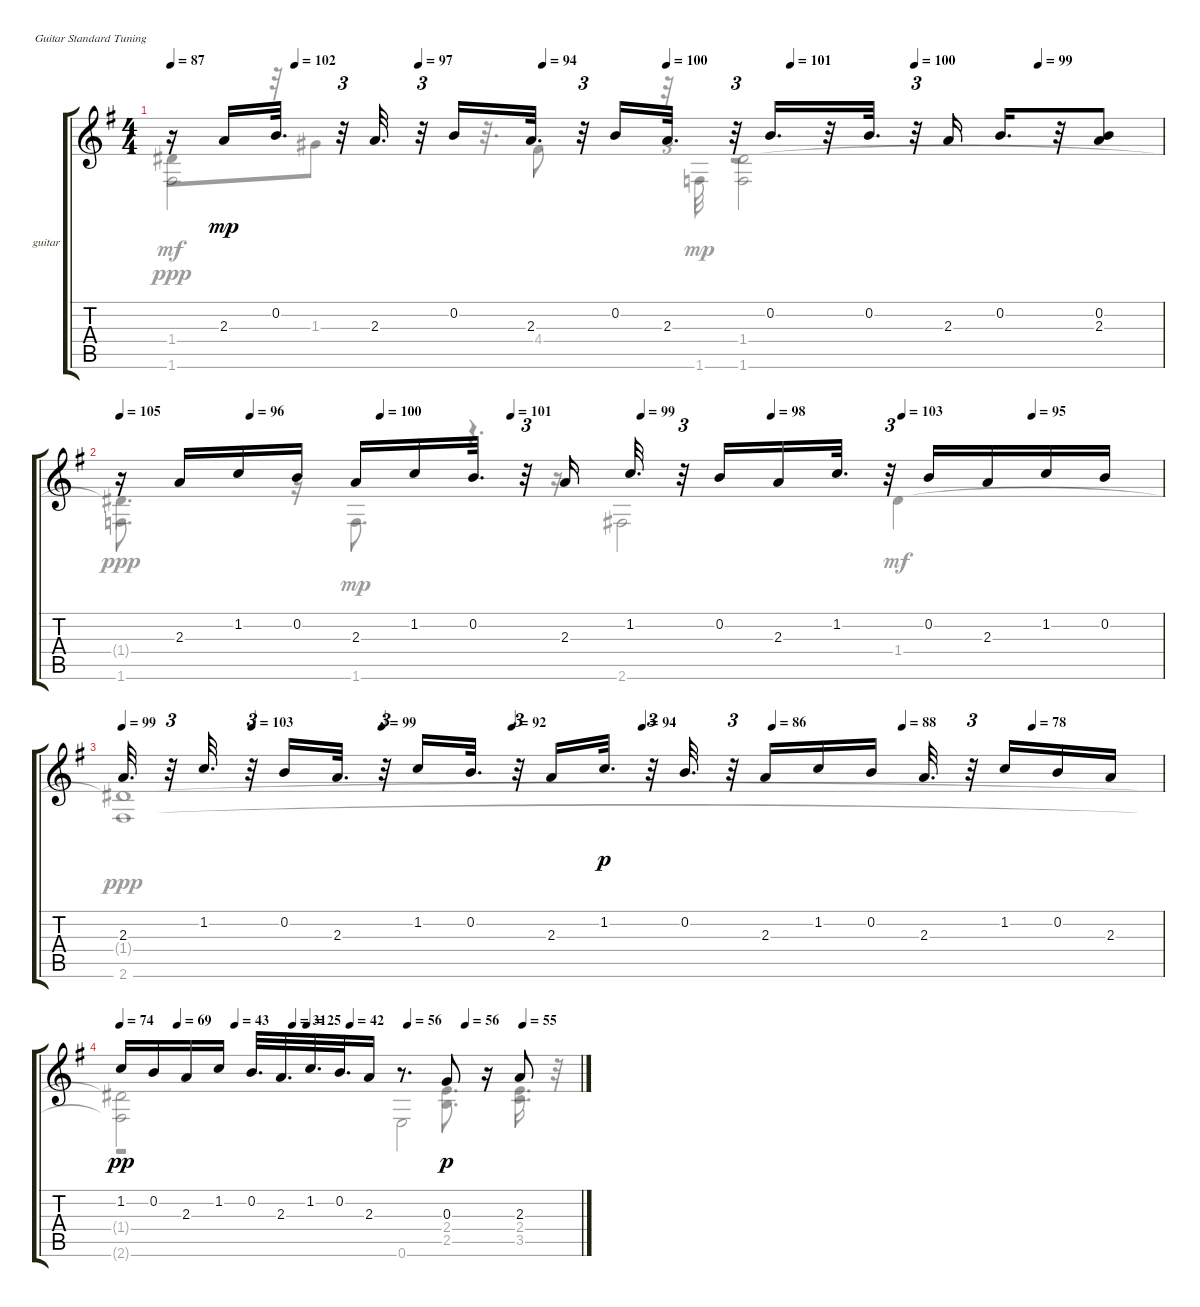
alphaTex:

\bracketExtendMode groupsimilarinstruments
\firstSystemTrackNameOrientation horizontal
\otherSystemsTrackNameOrientation horizontal
\track ("guitar" "guitar") {instrument acousticguitarnylon}
\staff {score tabs}
\tuning (E4 B3 G3 D3 A2 E2)
\voice
\ts (4 4)
\tempo 87
\tempo (102 0.125)
\tempo (97 0.25)
\tempo (94 0.375)
\tempo (100 0.5)
\tempo (101 0.625)
\tempo (100 0.75)
\tempo (99 0.875)
\clef g2
\ks g
r.16{dy mp} 2.3.16 0.2.32{d} r.32{tu (3 2)} 2.3.32{d} r.32{tu (3 2)} 0.2.16 2.3.32{d} r.32{tu (3 2)} 0.2.16 2.3.32{d} r.32{tu (3 2)} 0.2.16{d} r.32 0.2.32{d} r.32{tu (3 2)} 2.3.16 0.2.16{d} r.32 (0.2 2.3).8 |
\tempo 105
\tempo (96 0.125)
\tempo (100 0.25)
\tempo (101 0.375)
\tempo (99 0.5)
\tempo (98 0.625)
\tempo (103 0.75)
\tempo (95 0.875)
r.16 2.3.16 1.2.16 0.2.16 2.3.16 1.2.16 0.2.32{d} r.32{tu (3 2)} 2.3.16 1.2.32{d} r.32{tu (3 2)} 0.2.16 2.3.16 1.2.32{d} r.32{tu (3 2)} 0.2.16 2.3.16 1.2.16 0.2.16 |
\tempo 99
\tempo (103 0.125)
\tempo (99 0.25)
\tempo (92 0.375)
\tempo (94 0.5)
\tempo (86 0.625)
\tempo (88 0.75)
\tempo (78 0.875)
2.3.32{d} r.32{tu (3 2)} 1.2.32{d} r.32{tu (3 2)} 0.2.16 2.3.32{d} r.32{tu (3 2)} 1.2.16 0.2.32{d} r.32{tu (3 2)} 2.3.16 1.2.32{d dy p} r.32{tu (3 2)} 0.2.32{d} r.32{tu (3 2)} 2.3.16 1.2.16 0.2.16 2.3.32{d} r.32{tu (3 2)} 1.2.16 0.2.16 2.3.16 |
\tempo 74
\tempo (69 0.125)
\tempo (43 0.25)
\tempo (31 0.375)
\tempo (25 0.40625)
\tempo (42 0.5)
\tempo (56 0.625)
\tempo (56 0.75)
\tempo (55 0.875)
1.2.16{dy pp} 0.2.16 2.3.16 1.2.16 0.2.32{d} 2.3.32{d} 1.2.32{d} 0.2.32{d} 2.3.16 r.8{d} 0.3.8{dy p} r.16 2.3.8
\voice
\clef g2
\ottava regular
\simile none
\ks g
1.4.8{dy mf} r.32 1.3.8 r.32{d} 4.4.8 r.32{tu (3 2)} 1.6.32{dy mp} (1.4 1.6).2 |
1.4{t}.4{d dy ppp} r.4{d} 1.4.4{dy mf} |
(1.4{t} 2.6).1{dy ppp} |
(1.4{t} 2.6{t}).2 r.8{d} (2.4 2.5).8{d dy p} (2.4 3.5).16{d} r.32
\voice
\clef g2
\ottava regular
\simile none
\ks g
1.6{t}.2{dy ppp} r.2 |
1.6.8{d} r.16 1.6.8{d dy mp} r.16 2.6.2 |
|
r.2 0.6.2
